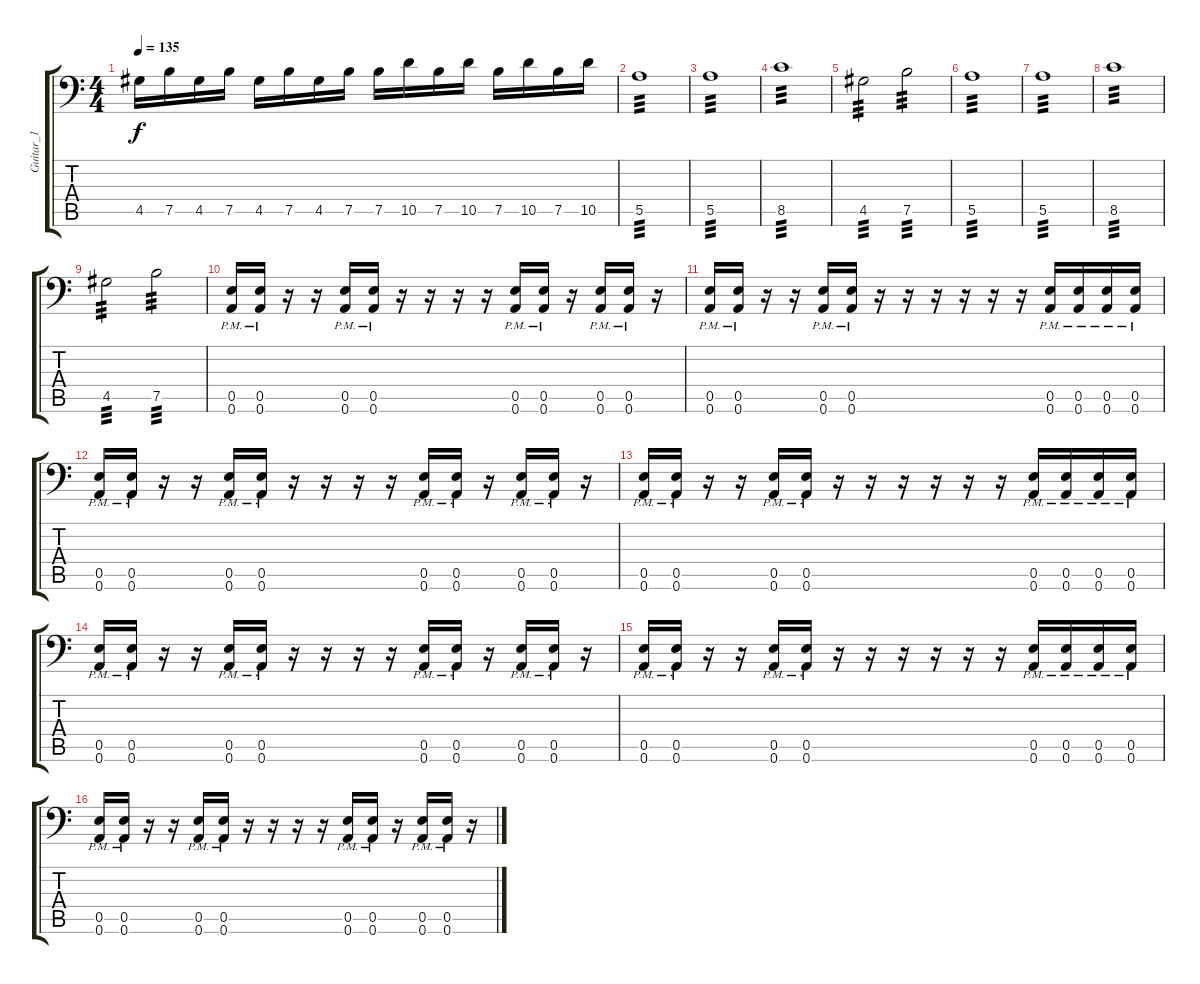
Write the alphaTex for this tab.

\track ("Guitar_1" "Guitar_1") {instrument distortionguitar}
\staff {score tabs}
\tuning (B3 Gb3 D3 A2 E2 A1) {hide}
\ts (4 4)
\tempo 135
\clef f4
\ks c
4.5.16{dy f} 7.5.16 4.5.16 7.5.16 4.5.16 7.5.16 4.5.16 7.5.16 7.5.16 10.5.16 7.5.16 10.5.16 7.5.16 10.5.16 7.5.16 10.5.16 |
5.5.1{tp 3} |
5.5.1{tp 3} |
8.5.1{tp 3} |
4.5.2{tp 3} 7.5.2{tp 3} |
5.5.1{tp 3} |
5.5.1{tp 3} |
8.5.1{tp 3} |
4.5.2{tp 3} 7.5.2{tp 3} |
(0.5{pm} 0.6{pm}).16 (0.5{pm} 0.6{pm}).16 r.16 r.16 (0.5{pm} 0.6{pm}).16 (0.5{pm} 0.6{pm}).16 r.16 r.16 r.16 r.16 (0.5{pm} 0.6{pm}).16 (0.5{pm} 0.6{pm}).16 r.16 (0.5{pm} 0.6{pm}).16 (0.5{pm} 0.6{pm}).16 r.16 |
(0.5{pm} 0.6{pm}).16 (0.5{pm} 0.6{pm}).16 r.16 r.16 (0.5{pm} 0.6{pm}).16 (0.5{pm} 0.6{pm}).16 r.16 r.16 r.16 r.16 r.16 r.16 (0.5{pm} 0.6{pm}).16 (0.5{pm} 0.6{pm}).16 (0.5{pm} 0.6{pm}).16 (0.5{pm} 0.6{pm}).16 |
(0.5{pm} 0.6{pm}).16 (0.5{pm} 0.6{pm}).16 r.16 r.16 (0.5{pm} 0.6{pm}).16 (0.5{pm} 0.6{pm}).16 r.16 r.16 r.16 r.16 (0.5{pm} 0.6{pm}).16 (0.5{pm} 0.6{pm}).16 r.16 (0.5{pm} 0.6{pm}).16 (0.5{pm} 0.6{pm}).16 r.16 |
(0.5{pm} 0.6{pm}).16 (0.5{pm} 0.6{pm}).16 r.16 r.16 (0.5{pm} 0.6{pm}).16 (0.5{pm} 0.6{pm}).16 r.16 r.16 r.16 r.16 r.16 r.16 (0.5{pm} 0.6{pm}).16 (0.5{pm} 0.6{pm}).16 (0.5{pm} 0.6{pm}).16 (0.5{pm} 0.6{pm}).16 |
(0.5{pm} 0.6{pm}).16{volume 11} (0.5{pm} 0.6{pm}).16 r.16 r.16 (0.5{pm} 0.6{pm}).16 (0.5{pm} 0.6{pm}).16 r.16 r.16 r.16 r.16 (0.5{pm} 0.6{pm}).16 (0.5{pm} 0.6{pm}).16 r.16 (0.5{pm} 0.6{pm}).16 (0.5{pm} 0.6{pm}).16 r.16 |
(0.5{pm} 0.6{pm}).16{volume 9} (0.5{pm} 0.6{pm}).16 r.16 r.16 (0.5{pm} 0.6{pm}).16 (0.5{pm} 0.6{pm}).16 r.16 r.16 r.16 r.16 r.16 r.16 (0.5{pm} 0.6{pm}).16 (0.5{pm} 0.6{pm}).16 (0.5{pm} 0.6{pm}).16 (0.5{pm} 0.6{pm}).16 |
(0.5{pm} 0.6{pm}).16{volume 7} (0.5{pm} 0.6{pm}).16 r.16 r.16 (0.5{pm} 0.6{pm}).16 (0.5{pm} 0.6{pm}).16 r.16 r.16 r.16 r.16 (0.5{pm} 0.6{pm}).16 (0.5{pm} 0.6{pm}).16 r.16 (0.5{pm} 0.6{pm}).16 (0.5{pm} 0.6{pm}).16 r.16
